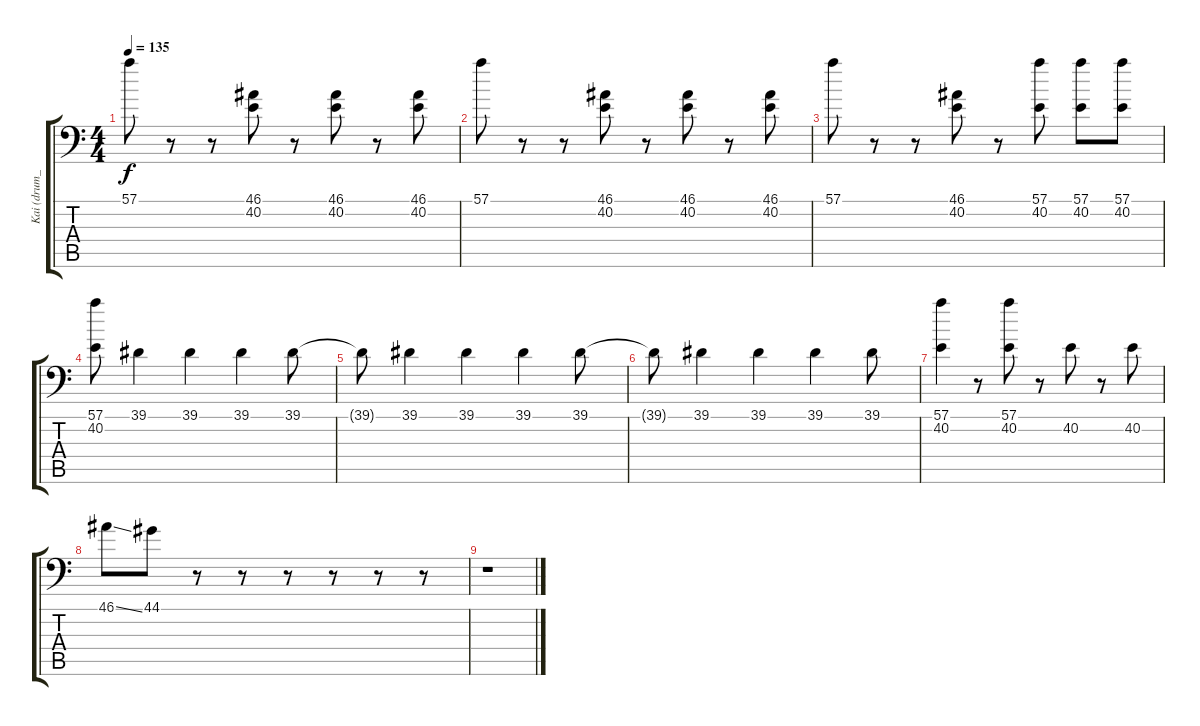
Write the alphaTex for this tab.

\track ("Kai (drum_snare)" "Kai (drum_") {instrument acousticgrandpiano}
\staff {score tabs}
\tuning (C-1 C-1 C-1 C-1 C-1 C-1) {hide}
\ts (4 4)
\tempo 135
\clef f4
\ks c
57.1.8{dy f} r.8 r.8 (46.1 40.2).8 r.8 (46.1 40.2).8 r.8 (46.1 40.2).8 |
57.1.8 r.8 r.8 (46.1 40.2).8 r.8 (46.1 40.2).8 r.8 (46.1 40.2).8 |
57.1.8 r.8 r.8 (46.1 40.2).8 r.8 (57.1 40.2).8 (57.1 40.2).8 (57.1 40.2).8 |
(57.1 40.2).8 39.1.4 39.1.4 39.1.4 39.1.8 |
39.1{t}.8 39.1.4 39.1.4 39.1.4 39.1.8 |
39.1{t}.8 39.1.4 39.1.4 39.1.4 39.1.8 |
(57.1 40.2).4 r.8 (57.1 40.2).8 r.8 40.2.8 r.8 40.2.8 |
46.1{ss}.8 44.1.8 r.8 r.8 r.8 r.8 r.8 r.8 |
r.1
